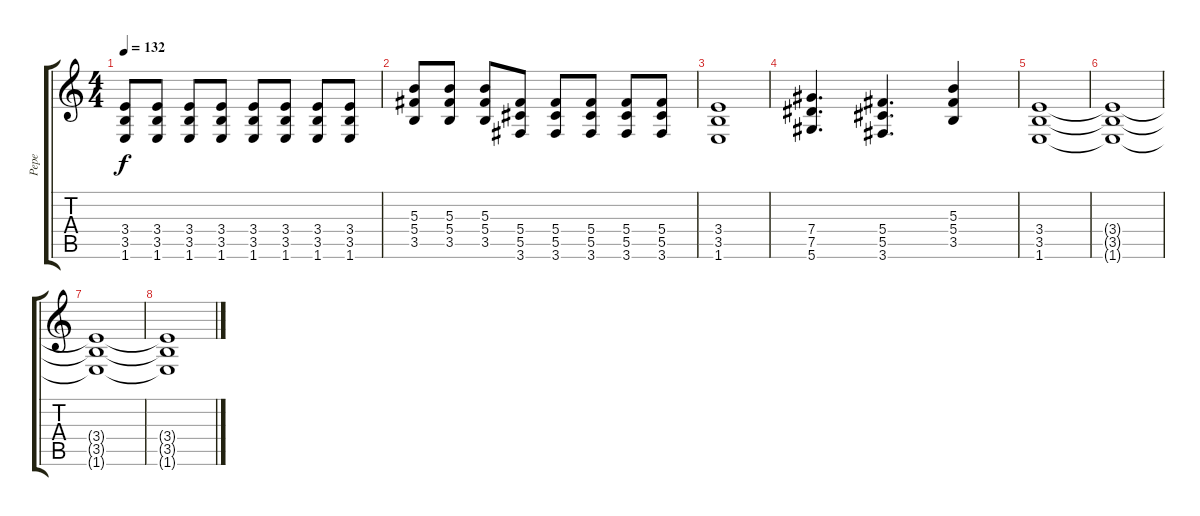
\track ("Pepe" "Pepe") {instrument distortionguitar}
\staff {score tabs}
\tuning (Eb4 Bb3 Gb3 Db3 Ab2 Eb2) {hide}
\ts (4 4)
\tempo 132
\clef g2
\ks c
(3.4 3.5 1.6).8{dy f} (3.4 3.5 1.6).8 (3.4 3.5 1.6).8 (3.4 3.5 1.6).8 (3.4 3.5 1.6).8 (3.4 3.5 1.6).8 (3.4 3.5 1.6).8 (3.4 3.5 1.6).8 |
(5.3 5.4 3.5).8 (5.3 5.4 3.5).8 (5.3 5.4 3.5).8 (5.4 5.5 3.6).8 (5.4 5.5 3.6).8 (5.4 5.5 3.6).8 (5.4 5.5 3.6).8 (5.4 5.5 3.6).8 |
(3.4 3.5 1.6).1 |
(7.4 7.5 5.6).4{d} (5.4 5.5 3.6).4{d} (5.3 5.4 3.5).4 |
(3.4 3.5 1.6).1{volume 0} |
(3.4{t} 3.5{t} 1.6{t}).1 |
(3.4{t} 3.5{t} 1.6{t}).1 |
(3.4{t} 3.5{t} 1.6{t}).1
